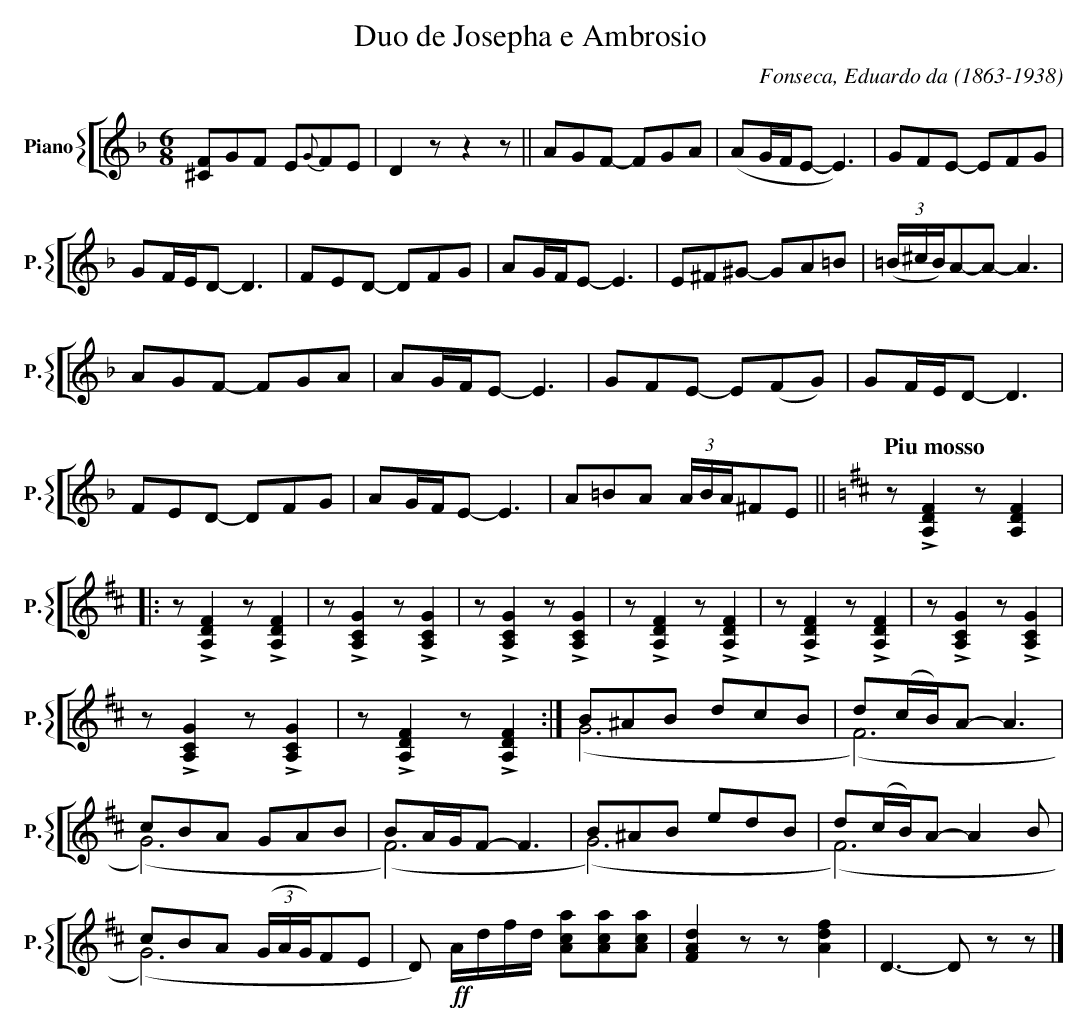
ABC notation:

X:1
T:Duo de Josepha e Ambrosio
C:Fonseca, Eduardo da (1863-1938)
M:6/8
L:1/8
K:F
V: 7 clef=treble name="Piano" sname="P."
%%staves [{ 7 }]
   [^CF]GF E{G}FE | D2zz2z || AGF- FGA | (AG/F/E-E3) |  GFE- EFG | GF/E/D-D3 | \
   FED- DFG | AG/F/E-E3 | E^F^G- GA=B | ((3=B/^c/B/)A-A-A3| AGF- FGA | AG/F/E-E3|  GFE- E(FG) | \
   GF/E/D-D3 | FED- DFG | AG/F/E- E3 | A=BA (3A/B/A/^FE || \
   [K:D] [Q:"Piu mosso"] z!>![A,DF]2z[A,DF]2 |: z!>![A,DF]2z!>![A,DF]2 | z!>![A,CG]2z!>![A,CG]2 | \
   z!>![A,CG]2z!>![A,CG]2 | z!>![A,DF]2z!>![A,DF]2 | z!>![A,DF]2z!>![A,DF]2 | z!>![A,CG]2z!>![A,CG]2 | \
   z!>![A,CG]2z!>![A,CG]2 | z!>![A,DF]2z!>![A,DF]2 :| \
   B^AB dcB & (G6| d(c/2B/2)A-A3 & (F6) | cBA GAB & (G6) | BA/2G/2F-F3 & (F6)| B^AB edB & (G6) | d(c/2B/2)A-A2B & (F6)| \
   cBA ((3G/2A/2G/)FE & (G6) | D !ff! A/d/f/d/ [Aca][Aca][Aca] & x6)| [FAd]2zz[fdA]2 | D3-Dzz |] \
